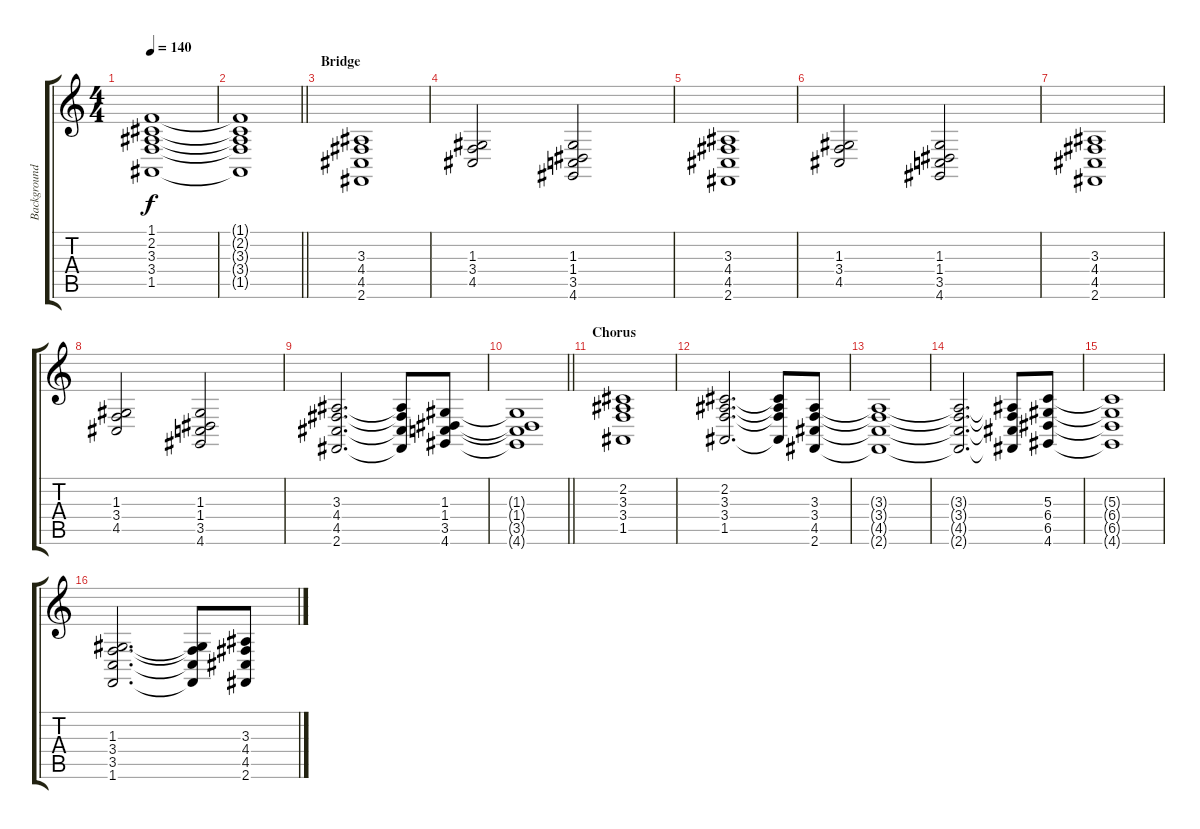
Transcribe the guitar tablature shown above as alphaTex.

\track ("Background organ" "Background") {instrument drawbarorgan}
\staff {score tabs}
\tuning (E4 B3 G3 D3 A2 E2) {hide}
\ts (4 4)
\tempo 140
\clef g2
\ks c
(1.1 2.2 3.3 3.4 1.5).1{dy f} |
\barLineRight lightlight
(1.1{t} 2.2{t} 3.3{t} 3.4{t} 1.5{t}).1 |
\section ("" "Bridge")
(3.3 4.4 4.5 2.6).1 |
(1.3 3.4 4.5).2 (1.3 1.4 3.5 4.6).2 |
(3.3 4.4 4.5 2.6).1 |
(1.3 3.4 4.5).2 (1.3 1.4 3.5 4.6).2 |
(3.3 4.4 4.5 2.6).1 |
(1.3 3.4 4.5).2 (1.3 1.4 3.5 4.6).2 |
(3.3 4.4 4.5 2.6).2{d} (3.3{t} 4.4{t} 4.5{t} 2.6{t}).8 (1.3 1.4 3.5 4.6).8 |
\barLineRight lightlight
(1.3{t} 1.4{t} 3.5{t} 4.6{t}).1 |
\section ("" "Chorus")
(2.2 3.3 3.4 1.5).1 |
(2.2 3.3 3.4 1.5).2{d} (2.2{t} 3.3{t} 3.4{t} 1.5{t}).8 (3.3 3.4 4.5 2.6).8 |
(3.3{t} 3.4{t} 4.5{t} 2.6{t}).1 |
(3.3{t} 3.4{t} 4.5{t} 2.6{t}).2{d} (3.3{t} 3.4{t} 4.5{t} 2.6{t}).8 (5.3 6.4 6.5 4.6).8 |
(5.3{t} 6.4{t} 6.5{t} 4.6{t}).1 |
(1.3 3.4 3.5 1.6).2{d} (1.3{t} 3.4{t} 3.5{t} 1.6{t}).8 (3.3 4.4 4.5 2.6).8
